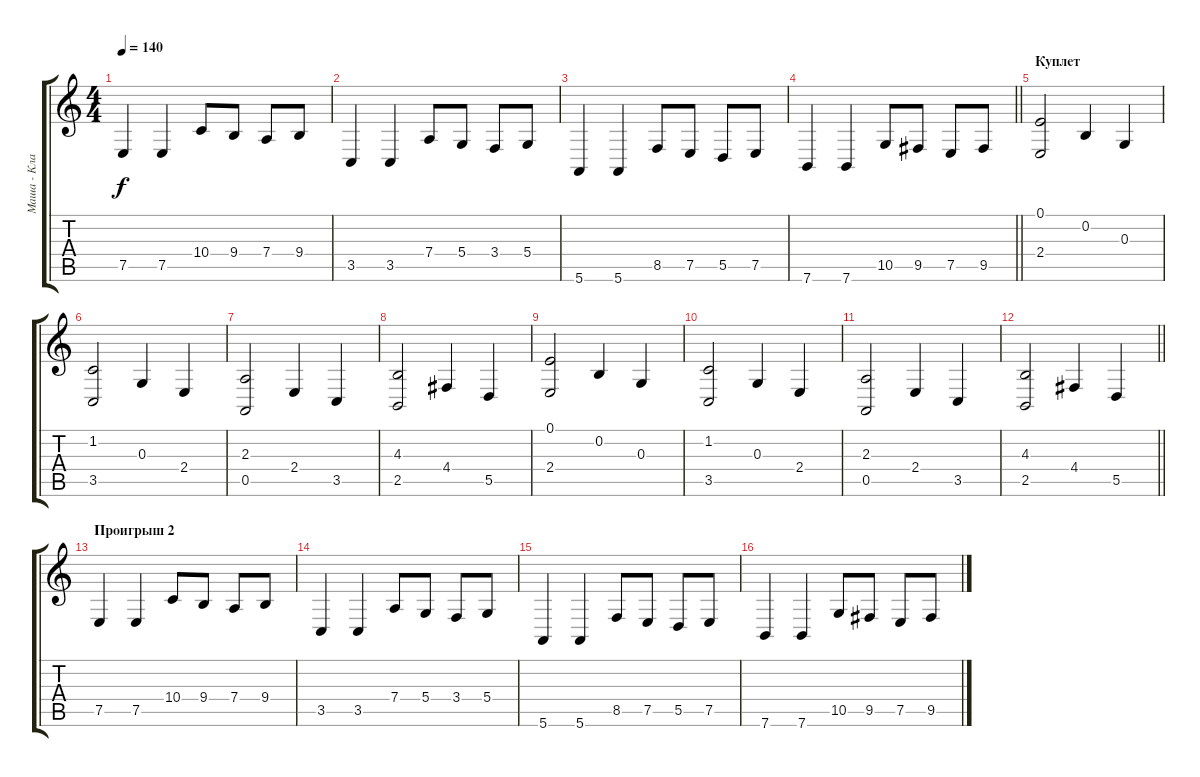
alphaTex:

\track ("Маша - Клавиши" "Маша - Кла") {instrument electricgrandpiano}
\staff {score tabs}
\tuning (E4 B3 G3 D3 A2 E2) {hide}
\ts (4 4)
\tempo 140
\clef g2
\ks c
7.5.4{dy f} 7.5.4 10.4.8 9.4.8 7.4.8 9.4.8 |
3.5.4 3.5.4 7.4.8 5.4.8 3.4.8 5.4.8 |
5.6.4 5.6.4 8.5.8 7.5.8 5.5.8 7.5.8 |
\barLineRight lightlight
7.6.4 7.6.4 10.5.8 9.5.8 7.5.8 9.5.8 |
\section ("" "Куплет")
(0.1 2.4).2 0.2.4 0.3.4 |
(1.2 3.5).2 0.3.4 2.4.4 |
(2.3 0.5).2 2.4.4 3.5.4 |
(4.3 2.5).2 4.4.4 5.5.4 |
(0.1 2.4).2 0.2.4 0.3.4 |
(1.2 3.5).2 0.3.4 2.4.4 |
(2.3 0.5).2 2.4.4 3.5.4 |
\barLineRight lightlight
(4.3 2.5).2 4.4.4 5.5.4 |
\section ("" "Проигрыш 2")
7.5.4 7.5.4 10.4.8 9.4.8 7.4.8 9.4.8 |
3.5.4 3.5.4 7.4.8 5.4.8 3.4.8 5.4.8 |
5.6.4 5.6.4 8.5.8 7.5.8 5.5.8 7.5.8 |
7.6.4 7.6.4 10.5.8 9.5.8 7.5.8 9.5.8
